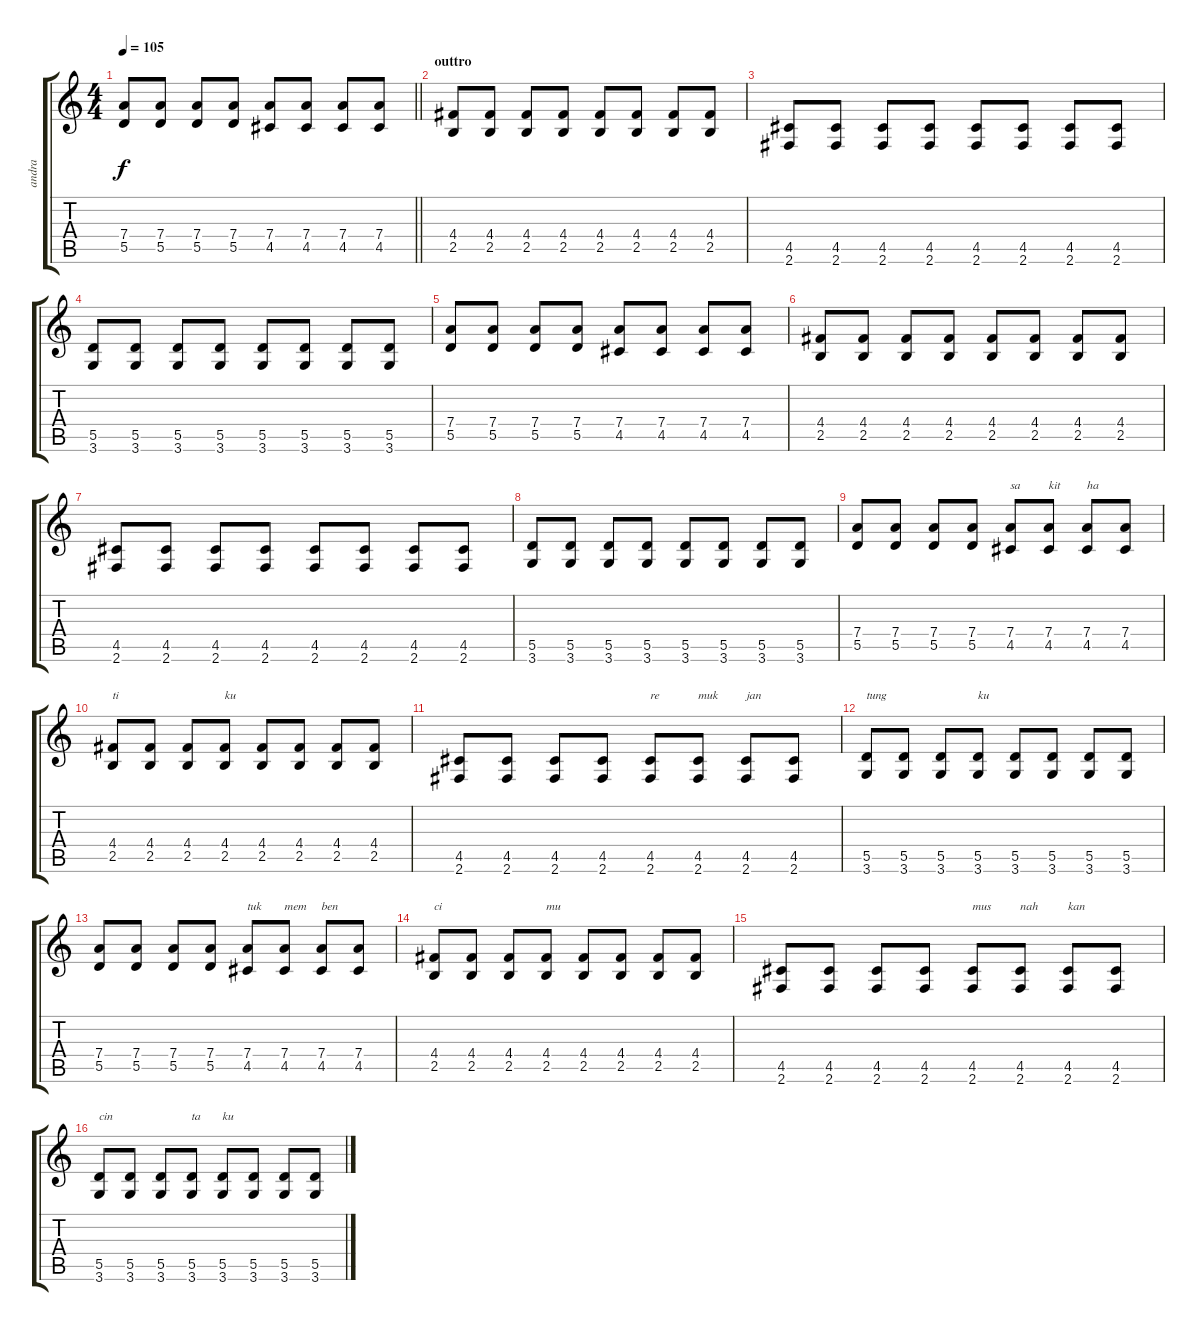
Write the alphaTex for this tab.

\track ("andra" "andra") {instrument distortionguitar}
\staff {score tabs}
\tuning (E4 B3 G3 D3 A2 E2) {hide}
\ts (4 4)
\tempo 105
\clef g2
\barLineRight lightlight
\ks c
(7.4 5.5).8{dy f} (7.4 5.5).8 (7.4 5.5).8 (7.4 5.5).8 (7.4 4.5).8 (7.4 4.5).8 (7.4 4.5).8 (7.4 4.5).8 |
\section ("" "outtro")
(4.4 2.5).8 (4.4 2.5).8 (4.4 2.5).8 (4.4 2.5).8 (4.4 2.5).8 (4.4 2.5).8 (4.4 2.5).8 (4.4 2.5).8 |
(4.5 2.6).8 (4.5 2.6).8 (4.5 2.6).8 (4.5 2.6).8 (4.5 2.6).8 (4.5 2.6).8 (4.5 2.6).8 (4.5 2.6).8 |
(5.5 3.6).8 (5.5 3.6).8 (5.5 3.6).8 (5.5 3.6).8 (5.5 3.6).8 (5.5 3.6).8 (5.5 3.6).8 (5.5 3.6).8 |
(7.4 5.5).8 (7.4 5.5).8 (7.4 5.5).8 (7.4 5.5).8 (7.4 4.5).8 (7.4 4.5).8 (7.4 4.5).8 (7.4 4.5).8 |
(4.4 2.5).8 (4.4 2.5).8 (4.4 2.5).8 (4.4 2.5).8 (4.4 2.5).8 (4.4 2.5).8 (4.4 2.5).8 (4.4 2.5).8 |
(4.5 2.6).8 (4.5 2.6).8 (4.5 2.6).8 (4.5 2.6).8 (4.5 2.6).8 (4.5 2.6).8 (4.5 2.6).8 (4.5 2.6).8 |
(5.5 3.6).8 (5.5 3.6).8 (5.5 3.6).8 (5.5 3.6).8 (5.5 3.6).8 (5.5 3.6).8 (5.5 3.6).8 (5.5 3.6).8 |
(7.4 5.5).8 (7.4 5.5).8 (7.4 5.5).8 (7.4 5.5).8 (7.4 4.5).8{txt "sa"} (7.4 4.5).8{txt "kit"} (7.4 4.5).8{txt "ha"} (7.4 4.5).8 |
(4.4 2.5).8{txt "ti"} (4.4 2.5).8 (4.4 2.5).8 (4.4 2.5).8{txt "ku"} (4.4 2.5).8 (4.4 2.5).8 (4.4 2.5).8 (4.4 2.5).8 |
(4.5 2.6).8 (4.5 2.6).8 (4.5 2.6).8 (4.5 2.6).8 (4.5 2.6).8{txt "re"} (4.5 2.6).8{txt "muk"} (4.5 2.6).8{txt "jan"} (4.5 2.6).8 |
(5.5 3.6).8{txt "tung"} (5.5 3.6).8 (5.5 3.6).8 (5.5 3.6).8{txt "ku"} (5.5 3.6).8 (5.5 3.6).8 (5.5 3.6).8 (5.5 3.6).8 |
(7.4 5.5).8 (7.4 5.5).8 (7.4 5.5).8 (7.4 5.5).8 (7.4 4.5).8{txt "tuk"} (7.4 4.5).8{txt "mem"} (7.4 4.5).8{txt "ben"} (7.4 4.5).8 |
(4.4 2.5).8{txt "ci"} (4.4 2.5).8 (4.4 2.5).8 (4.4 2.5).8{txt "mu"} (4.4 2.5).8 (4.4 2.5).8 (4.4 2.5).8 (4.4 2.5).8 |
(4.5 2.6).8 (4.5 2.6).8 (4.5 2.6).8 (4.5 2.6).8 (4.5 2.6).8{txt "mus"} (4.5 2.6).8{txt "nah"} (4.5 2.6).8{txt "kan"} (4.5 2.6).8 |
(5.5 3.6).8{txt "cin"} (5.5 3.6).8 (5.5 3.6).8 (5.5 3.6).8{txt "ta"} (5.5 3.6).8{txt "ku"} (5.5 3.6).8 (5.5 3.6).8 (5.5 3.6).8
